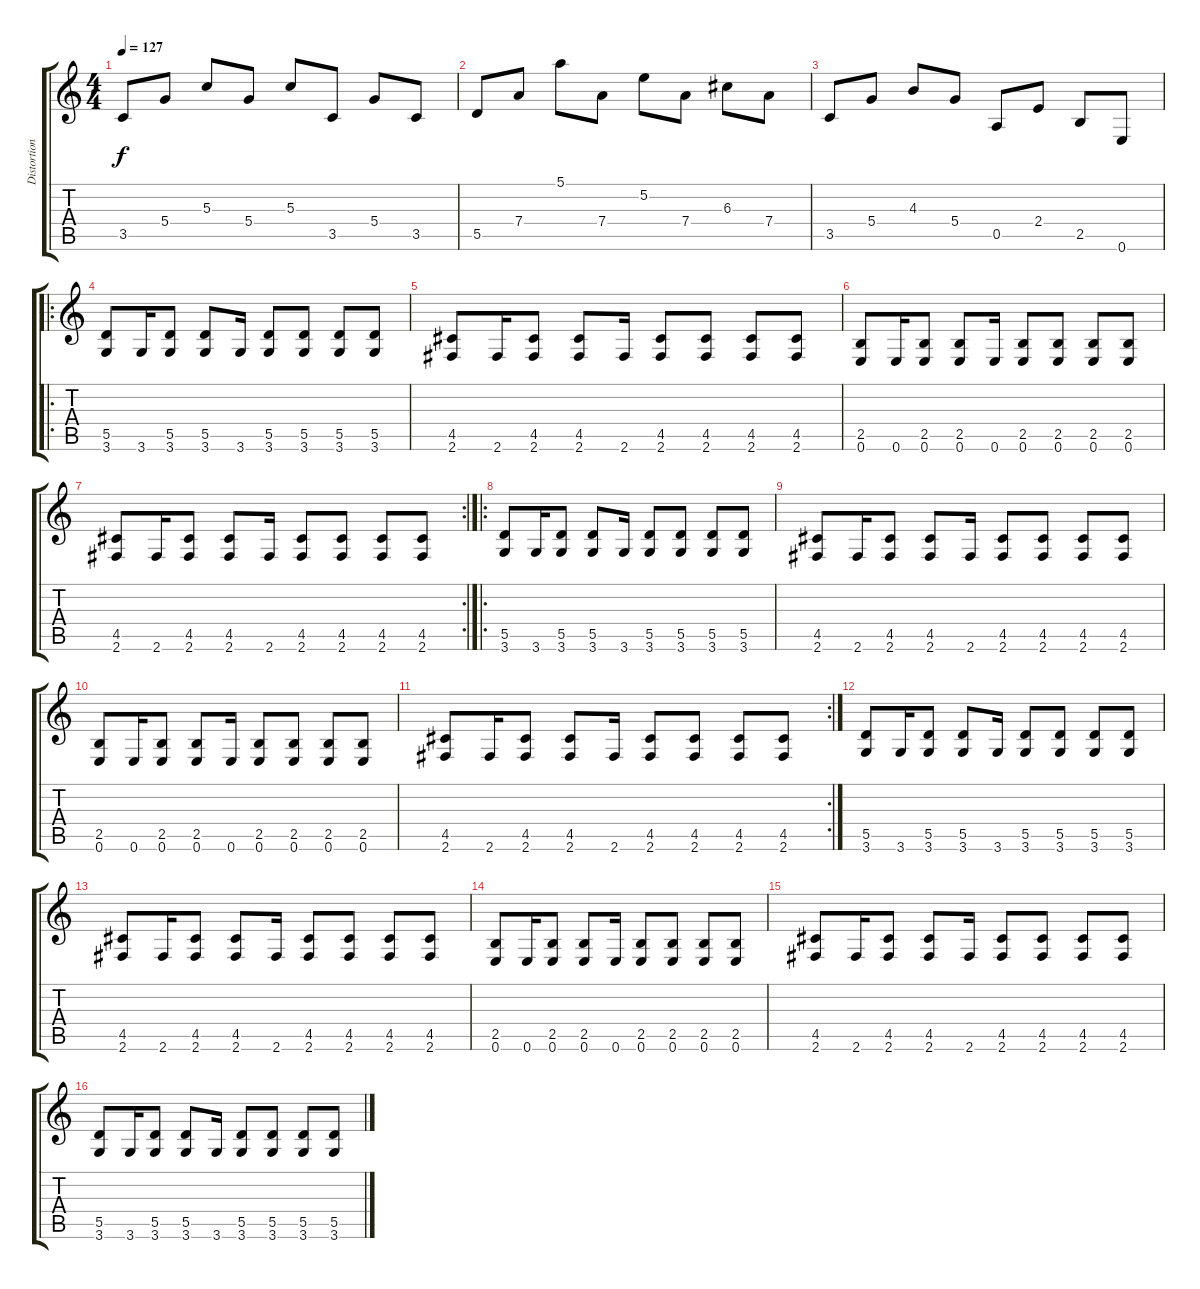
\track ("Distortion R" "Distortion") {instrument distortionguitar}
\staff {score tabs}
\tuning (E4 B3 G3 D3 A2 E2) {hide}
\ts (4 4)
\tempo 127
\clef g2
\ks c
3.5.8{dy f} 5.4.8 5.3.8 5.4.8 5.3.8 3.5.8 5.4.8 3.5.8 |
5.5.8 7.4.8 5.1.8 7.4.8 5.2.8 7.4.8 6.3.8 7.4.8 |
3.5.8 5.4.8 4.3.8 5.4.8 0.5.8 2.4.8 2.5.8 0.6.8 |
\ro
(5.5 3.6).8 3.6.16 (5.5 3.6).8 (5.5 3.6).8 3.6.16 (5.5 3.6).8 (5.5 3.6).8 (5.5 3.6).8 (5.5 3.6).8 |
(4.5 2.6).8 2.6.16 (4.5 2.6).8 (4.5 2.6).8 2.6.16 (4.5 2.6).8 (4.5 2.6).8 (4.5 2.6).8 (4.5 2.6).8 |
(2.5 0.6).8 0.6.16 (2.5 0.6).8 (2.5 0.6).8 0.6.16 (2.5 0.6).8 (2.5 0.6).8 (2.5 0.6).8 (2.5 0.6).8 |
\rc 2
(4.5 2.6).8 2.6.16 (4.5 2.6).8 (4.5 2.6).8 2.6.16 (4.5 2.6).8 (4.5 2.6).8 (4.5 2.6).8 (4.5 2.6).8 |
\ro
(5.5 3.6).8 3.6.16 (5.5 3.6).8 (5.5 3.6).8 3.6.16 (5.5 3.6).8 (5.5 3.6).8 (5.5 3.6).8 (5.5 3.6).8 |
(4.5 2.6).8 2.6.16 (4.5 2.6).8 (4.5 2.6).8 2.6.16 (4.5 2.6).8 (4.5 2.6).8 (4.5 2.6).8 (4.5 2.6).8 |
(2.5 0.6).8 0.6.16 (2.5 0.6).8 (2.5 0.6).8 0.6.16 (2.5 0.6).8 (2.5 0.6).8 (2.5 0.6).8 (2.5 0.6).8 |
\rc 2
(4.5 2.6).8 2.6.16 (4.5 2.6).8 (4.5 2.6).8 2.6.16 (4.5 2.6).8 (4.5 2.6).8 (4.5 2.6).8 (4.5 2.6).8 |
(5.5 3.6).8 3.6.16 (5.5 3.6).8 (5.5 3.6).8 3.6.16 (5.5 3.6).8 (5.5 3.6).8 (5.5 3.6).8 (5.5 3.6).8 |
(4.5 2.6).8 2.6.16 (4.5 2.6).8 (4.5 2.6).8 2.6.16 (4.5 2.6).8 (4.5 2.6).8 (4.5 2.6).8 (4.5 2.6).8 |
(2.5 0.6).8 0.6.16 (2.5 0.6).8 (2.5 0.6).8 0.6.16 (2.5 0.6).8 (2.5 0.6).8 (2.5 0.6).8 (2.5 0.6).8 |
(4.5 2.6).8 2.6.16 (4.5 2.6).8 (4.5 2.6).8 2.6.16 (4.5 2.6).8 (4.5 2.6).8 (4.5 2.6).8 (4.5 2.6).8 |
(5.5 3.6).8 3.6.16 (5.5 3.6).8 (5.5 3.6).8 3.6.16 (5.5 3.6).8 (5.5 3.6).8 (5.5 3.6).8 (5.5 3.6).8
